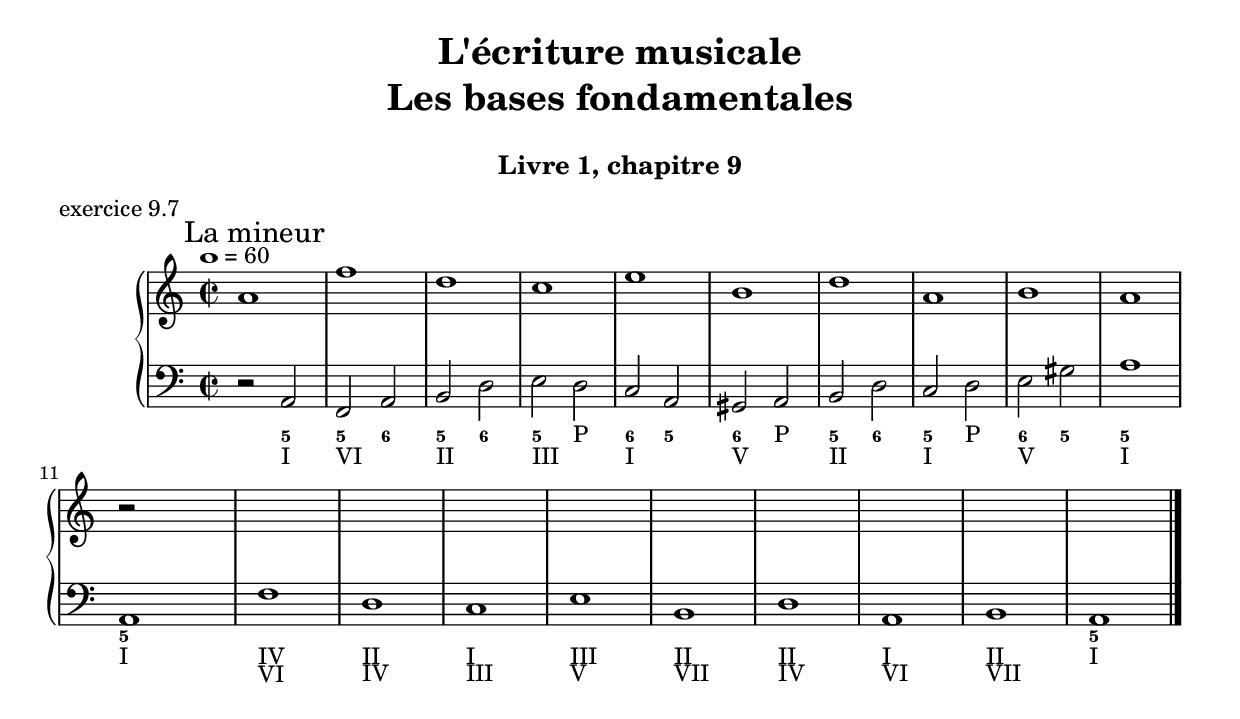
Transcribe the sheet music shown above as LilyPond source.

\version "2.18.2"
\language "english"

\header {
  title = \markup
     \center-column {
       \combine \null \vspace #1
       "L'écriture musicale"
       "Les bases fondamentales"
       " "
      }
  subtitle = "Livre 1, chapitre 9"
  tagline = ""
}
\paper {
  #(include-special-characters)
  print-all-headers = ##t
  max-systems-per-page = 10
  %min-systems-per-page = 4
  %systems-per-page=6
}
%{
global = { \time 4/4 \key g \major }
motif = {
  g4 b d4. c8 b a g d' fs,4
}
\score {
  \new PianoStaff <<
    \new Staff <<
      \clef treble
      \global
      \new Voice = "soprane" {  \voiceOne
        \relative c'' {
          r1 r1 r2 \motif g4 b8 c d e d4
          \bar "|."
        }
      }
      \new Voice = "alto" { \voiceTwo
        \relative c'' {
          r2 \motif e4 d2 a'4 g8 fs d2 d2 g4 fs d
        }
      }
    >>
    \new Staff <<
      \clef bass
      \global
      \new Voice = "tenor" { \voiceOne
        \relative f {
          r1 r2 \motif g8 a g2 a4 b d b8 a a4
        }
      }
      \new Voice = "bass" { \voiceTwo
        \relative f, {
          r1 r1 r1 r2 \motif
        }
      }
    >>
  >>
  \header {
    title = ##f
    subtitle = ##f
    piece = "exercice 9.1"
  }
  \layout {}
  \midi {}
}
global = { \time 3/4 \key c \major }
\score {
  \new StaffGroup <<
    \new Staff <<
      \clef treble
      \global
      \relative c'' {
        r4 r4 r4 r2. c4 \tuplet 3/2 { e8 d e } g8. f16 e8. d16 d8. e16 d4
        r4 \tuplet 3/2 { e8 d e } \tuplet 3/2 { b8 c d } b4 c8. b16 a8. a16 \tuplet 3/2 { b8 c d } e4 \tuplet 3/2 { e8 f e } d8. d16 e4 d c2 r4
        \bar "|."
      }
    >>
    \new Staff <<
      \clef treble
      \global
      \relative c' {
        r4 r4 r4 c4 \tuplet 3/2 { e8 d e } g8. f16 e8. d16 \tuplet 3/2 { c8 d c } d4 \tuplet 3/2 { g8 a g } \tuplet 3/2 { a b a } b4
        \tuplet 3/2 { e,8 d e } \tuplet 3/2 { a,8b c } d8. d16 g8. f16 e4 f8. f16 g4 g8. a16 g4 a4 c8. c16 b8 a g2 r4
      }
    >>
    \new Staff <<
      \clef bass
      \global
      \relative f {
        c4 \tuplet 3/2 { e8 d e } g8. f16 e8. d16 c4 b c a b c \tuplet 3/2 { f8 e f } g4
        r2. \tuplet 3/2 { e8 d e } \tuplet 3/2 { a, b c } d8. d16 b4 c r4 f4 g g, c2 r4
      }
      \new FiguredBass{
        \figuremode {
          \bassFigureExtendersOn
          <0>4 <0> <0>8. <0>16 <6\!>4 <6>8. <6>16 <6\!>4 <5> <5\!> <6> <5> <6>8 <6> <5>4 \break
          r2. <5>8. <5>16 <5\!>8. <5>16 <5\!>4 <6> <5> r4 <6> <6\! 4\!> <5> <5\!>2 r4
        }
      }
      \new FiguredBass{
        \figuremode {
          <_>2. <_> <_> <_> <III>4 <VI>4 <II>4
        }
      }
    >>
  >>
  \header {
    title = ##f
    subtitle = ##f
    piece = "exercice 9.2"
  }
  \layout {}
  \midi {}
}
global = { \time 4/4 \key c \major }
\score {
  \new StaffGroup <<
    \new Staff <<
      \clef treble
      \global
      \relative c'' {
        c4 b c r4 e8 c a g g4 r4 g4 f g r4 c8 a b c c4 r4 \break
        c4 b c r4 e8 c a g g4 r4 g4 f g r4 c8 a b c c4 r4 \break
        c4 b c r4 e8 c a g g4 r4 g4 f g r4 c8 a b c c4 r4 \break
        \bar "|."
      }
    >>
    \new Staff <<
      \clef treble
      \global
      \relative c'' {
        g2. r4 e2 g4 r4 e4 d e a a g2 r4
        g2 e4 r4 c d2 r4 e f e r4 a d, e r4
        g2 g4 r4 a8 e f e16 d c4 e e2 d2 f4 d e r4
      }
    >>
    \new Staff <<
      \clef "treble_8"
      \global
      \relative c' {
        e4 d c r4 g c d r4 c a c r4 f d e r4
        e4 d c r4 a d b r4 b d c r4 e g g r4
        e2 e2~ e4 d c c b r4 b2 a4 g g r4
      }
    >>
    \new Staff <<
      \clef bass
      \global
      \relative f {
        c4 g' e r4 c a b r4 c d c r4 f g c, r4
        c4 g a r4 a8 g f4 g4 r4 e'4 d c b a g c r4
        r2 c4 b c4 r4 e8 c a g g4 r4 g' f8 g8 f4 g c, r4
      }
      \new FiguredBass{
        \figuremode {
          <5>4 <5> <6> <_> <5> <5> <6> <_> <5> <5> <5> <_> <5> <5> <5> <_>
          <5>4 <6> <5> <_> <5> <6> <5> <_> <5> <6> <5> <_> <5> <5> <5> <_>
          <_>4 <_> <5> <0> <6> <_> <6> <5> <6> <_> <5> <_> <5> <5> <5> <_>
        }
      }
      \new FiguredBass{
        \figuremode {
          <I>4 <V> <I> <_> <I> <VI> <V> <_> <I> <II> <I> <_><IV> <V> <I> <_>
          <I>4 <V> <VI> <_> <VI> <II> <V> <_> <III> <VII> <I> <_> <VI> <V> <I> <_>
          <_>2 <I>4 <_> <VI> <_> <I> <VI> <III> <_> <V> <_> <IV> <V> <I> <_>
        }
      }
    >>
  >>
  \header {
    title = ##f
    subtitle = ##f
    piece = "exercice 9.3"
  }
  \layout {}
  \midi {}
}
global = { \time 4/4 \key f \major }
\score {
  \new StaffGroup <<
    \new Staff <<
      \clef treble
      \global
      \relative c'' {
        f4\f (c d c8 bf a4 g f) r4 f'4 (c d c8 bf a4 g f2) \break
        a8\p (bf c4) c8 (d c bf) a (bf c4) c8 (d c bf) a4 g8\< g f (g a bf)\! c4\f (d8 e f2)
        \bar "|."
      }
    >>
    \new Staff <<
      \clef treble
      \global
      \relative c' {
        f4 a bf a8 g f4 e d e f4 r4 f4 c c8 d e d c bf c4
        f8 e e4 e8 f e d c4 c8 d e4 g f4 d8 d c4 f4 g4 f8 g a2
      }
    >>
    \new Staff <<
      \clef "treble_8"
      \global
      \relative c' {
        R1 c4 c8 bf a8 bf c4 c8 d e4 d a8 g f4 g a8 g a bf
        c bf a g g2 a4 a g4 c4 c bf8 bf a8 bf c d e4 d8 c c2
      }
    >>
    \new Staff <<
      \clef bass
      \global
      \relative f {
        r1 f4 c d c8 bf a4 g f8 g a bf c2 f2
        f,8 g a bf c2 f,8 g a bf c4 e f4 bf,8 g c2 c8 bf a g f2
      }
      \new FiguredBass{
        \figuremode {
          \bassFigureExtendersOn
          s1 <5>4 <5\!> <5\!> <5\!> <6> <6\! 4> <6\!> <5\!>8 <6\!> <6\! 4>4 <5> <5\!>2
          <5\!>4 <5\!> <5\!>2 <5\!>2 <5\!>4 <5> <5\!> <6> <6\! 4\!>2 <5\!> <5\!>
        }
      }
      \new FiguredBass{
        \figuremode {
          s1 <I>4 <V> <VI> <V> <I> <V> <VI> <III>8 <II> <I>4 <V> <I>2
          <I>4 <III> <V>2 <I>2 <V>2 <I>4 <II>4 <I>2 <V>2 <I>
        }
      }
    >>
  >>
  \header {
    title = ##f
    subtitle = ##f
    piece = "exercice 9.4"
  }
  \layout {}
  \midi {}
}
global = { \time 2/4 \key c \major }
DCfine = {
  \once \override Score.RehearsalMark #'break-visibility = #'#(#t #t #f)
  \mark \markup { \small "D.C. al fine" }
}
Fine = {
  \once \override Score.RehearsalMark #'break-visibility = #'#(#t #t #f)
  \mark \markup { \small \italic "fine" }
}

daCapoDynamic = {
  s2 s2 s2 s2 s8 \Fine s8
}
daCapoViolonUn = {
  c8~ c32 a c b c8~ c32 a c f f16. g32 f16. e32 e8 r8 c8~ c32 a c b c8~ c32 a b c d16. e32 f16. d32 c16. b32 b16. a32 a8 r8\fermata
}
daCapoViolonDeux = {
  e4 a32 f a gs a8~ a16. b32 a16. gs32 gs8 r8 e32 c e d e8  a32 f a gs a8 f16. e32 d16. f32 a16. gs32 gs8 a8 r8
}
daCapoVioloncelle = {
  a8 g? f e d4 e32 f e d e32 d c b a8 g? f e d8 d'8 e8 e,8 a8 r8\fermata
}
partTwoDynamics = {
  s4 s2 s2 s4
}
partTwoViolonUn = {
  r4 r4 c16 d32 c b16 c d16 e32 d c16 b a16 b32 a a16 gs a16. b32 c8 \breathe
}
partTwoViolonDeux = {
  r4 b,16c32 b a16 b e8 d16 e f8 e16 d c16 f e d c16. gs'32 a8
}
partTwoVioloncelle = {
  a16 (b32 a gs16 a) d8 c16 (b) a8 a' (a8) gs a16 d, c b a16 e a8 \breathe
}
partThreeDynamics = {
  s4 s2 s2 s2 \DCfine
}
partThreeViolonUn = {
  r4 r4 c16 d32 c b16 c d16 e32 d c16 b a16 b a gs a4 r4
}
partThreeViolonDeux = {
  r4 b,16c32 b a16 b e8 d16 e f8 e16 d c16 d c b c4 r4
}
partThreeVioloncelle = {
  a16 (b32 a gs16 a) d8 c16 (b) a8 a' (a8) gs a16 d,e e, a4 a32( b c \set stemRightBeamCount = #1 d \set stemLeftBeamCount = #1 e fs gs e)
}
\score {
  \new StaffGroup <<
    \new Staff <<
      \clef treble
      \global
      \new Dynamics {
        \daCapoDynamic
        \partTwoDynamics
        \partThreeDynamics
        \bar ":|."
      }
      \new Voice {
        \set Voice.midiInstrument = "acoustic guitar (steel)"
        \relative c'' { \voiceOne
          \daCapoViolonUn
          \partTwoViolonUn
          \partThreeViolonUn
        }
      }
      \new Voice {
        \set Voice.midiInstrument = "acoustic bass"
        \relative c' { \voiceTwo
          \daCapoViolonDeux
          \partTwoViolonDeux
          \partThreeViolonDeux
        }
      }
    >>
    \new Staff <<
      \clef bass
      \global
      \new Voice {
        \set Voice.midiInstrument = "electric bass (pick)"
        \relative f {
          \daCapoVioloncelle
          \partTwoVioloncelle
          \partThreeVioloncelle
        }
      }
      \tag #'visuel \new FiguredBass{
        \figuremode {
          <5>4 <5>4 <5>4 <_+>4 <5>4 <5>4 <5>4 <6 4>8 <_+>8 <5>4
          \bassFigureExtendersOn <0>8. <0>16 <6>8. <6>16 <5>8 <5> <6 4>8 <6\!>8 <5>16 <6> <6\!> <6+\!> <5> <_+> <5>8
          \bassFigureExtendersOn <0>8. <0>16 <6>8. <6>16 <5>8 <5>8 <6 4> <6\!> <5>16 <6> <6\! 4> <_+\!> <5>4 <0>
        }
      }
      \tag #'visuel \new FiguredBass{
        \figuremode {
          <I>4 <VI>4 <IV>4 <V>4 <I>4 <VI>4 <IV>4 <I>8 <V>8 <I>4
          <_>4 <II>4 <I>4 <IV>8 <V>8 <I>16 <II> <I> <V> <I> <V> <I>8
          <_>4 <II>4 <I>4 <IV>8 <V> <I>16 <II> <I> <V> <I>4 <_>
        }
      }
    >>
  >>
  \header {
    title = ##f
    subtitle = ##f
    piece = "exercice 9.5"
  }
  \layout {}
  \midi {
    % Move MIDI performer from Staff level to Voice
    % Get a MIDI channel per Voice instead of per Staff
    \context { \Staff \remove "Staff_performer" }
    \context { \Voice \consists "Staff_performer" }
  }
}
global = { \time 6/8 \key a \major }
\score {
  \new StaffGroup <<
    \new Staff <<
      \clef treble
      \global
      \relative c'' {
        a8\mf\<( b cs d cs b a\!\> gs a gs4 b8\! a2.~ a4.) e8( e' d cs\< b cs\! fs4\f) b,8 b( cs b a fs fs') \break
        e( gs cs,) cs( fs cs) b\>( fs' b,) b( cs b\!) a4. gs4\startTrillSpan( fs16 gs\stopTrillSpan) a8\mf( b cs d cs b a gs a\> gs4 a8\! a2.\p)
        \bar "|."
      }
    >>
    \new Staff <<
      \clef treble
      \global
      \relative c' {
        e4. fs4. e2. e8 d e fs8 e d e4. e8 gs fs e8 d e b4. e4 d8 cs4. cs4 e8 fs4. fs4 d8 e4. e8 fs e e4. e4. d8 e d e2. e2.
      }
    >>
    \new Staff <<
      \clef "treble_8"
      \global
      \relative c' {
        cs4. a4. cs8 d cs b a b cs4. d4. cs8 d cs b4. a8 gs a b4 fs8 gs4. a4. gs4. fs4 a8 b4 a8 gs8 a gs a4 cs8 b4. cs4. a4 b8 cs8 d cs b a4 cs2.
      }
    >>
    \new Staff <<
      \clef bass
      \global
      \relative f {
        a4. a4. a4. e4. a,8 b cs d cs b a gs a gs4 b8 a4 cs8 d4. e4. fs8 e d cs4 b8 a8 b cs d4 fs8 e4 d8 cs8 d4 e4. a4 gs8 fs4. e4. e,4. a2.

      }
      \new FiguredBass{
        \figuremode {
          <5>4. <6 4> <5> <5> <5>4. <5> <5> <6> <5> <6> <5> <5>
          <5> <6> <6> <5> <6> <5> <5> <6> <6 4> <5> <5>2.
        }
      }
      \new FiguredBass{
        \figuremode {
          <I>4. <IV> <I> <V> <I> <IV> <I> <V> <I> <II> <V> <VI>
          <III> <VI> <II> <V> <I> <V> <I> <IV> <I> <V> <I>2.
        }
      }
    >>
  >>
  \header {
    title = ##f
    subtitle = ##f
    piece = "exercice 9.6"
  }
  \layout {}
  \midi {
    % Move MIDI performer from Staff level to Voice
    % Get a MIDI channel per Voice instead of per Staff
    \context { \Staff \remove "Staff_performer" }
    \context { \Voice \consists "Staff_performer" }
  }
}
%}
global = { \time 2/2 \key a \minor \tempo 1 = 60}
\score {
  \new PianoStaff <<
    \new Staff <<
      \set Staff.explicitKeySignatureVisibility = #end-of-line-invisible
      \set Staff.explicitClefVisibility = #end-of-line-invisible
      \override Staff.TimeSignature.break-visibility = #end-of-line-invisible
      \clef treble
      \global
      \new Voice = "soprane" {
        \relative c'' {
          \mark "La mineur"
          a1 f' d c e b d a b a \break
          r2 s2 s1*9
          \bar "|."
        }
      }
    >>
    \new Staff <<
      \set Staff.explicitKeySignatureVisibility = #end-of-line-invisible
      \set Staff.explicitClefVisibility = #end-of-line-invisible
      \override Staff.TimeSignature.break-visibility = #end-of-line-invisible
      \clef bass
      \global
      \new Voice = "bass" {
        \relative f, {
          r2 a2 f a b d e d c a gs a b d c d e gs a1
          a,1 f' d c e b d a b a
        }
      }
      \new FiguredBass{
        \figuremode {
          s2 <5>2 <5> <6> <5> <6> <5> <P> <6> <5> <6> <P> <5> <6> <5> <P> <6>2 <5> <5>1
          <5>1 s1*8 <5>1
        }
      }
      \new FiguredBass{
        \figuremode {
          s2 <I>2 <VI>1 <II> <III> <I> <V> <II> <I> <V> <I>
          <I>1 <IV VI> <II IV> <I III> <III V> <II VII> <II IV> <I VI> <II VII> <I>
        }
      }
    >>
  >>
  \header {
    title = ##f
    subtitle = ##f
    piece = "exercice 9.7"
  }
  \layout {}
  \midi {
    % Move MIDI performer from Staff level to Voice
    % Get a MIDI channel per Voice instead of per Staff
    \context { \Staff \remove "Staff_performer" }
    \context { \Voice \consists "Staff_performer" }
  }
}